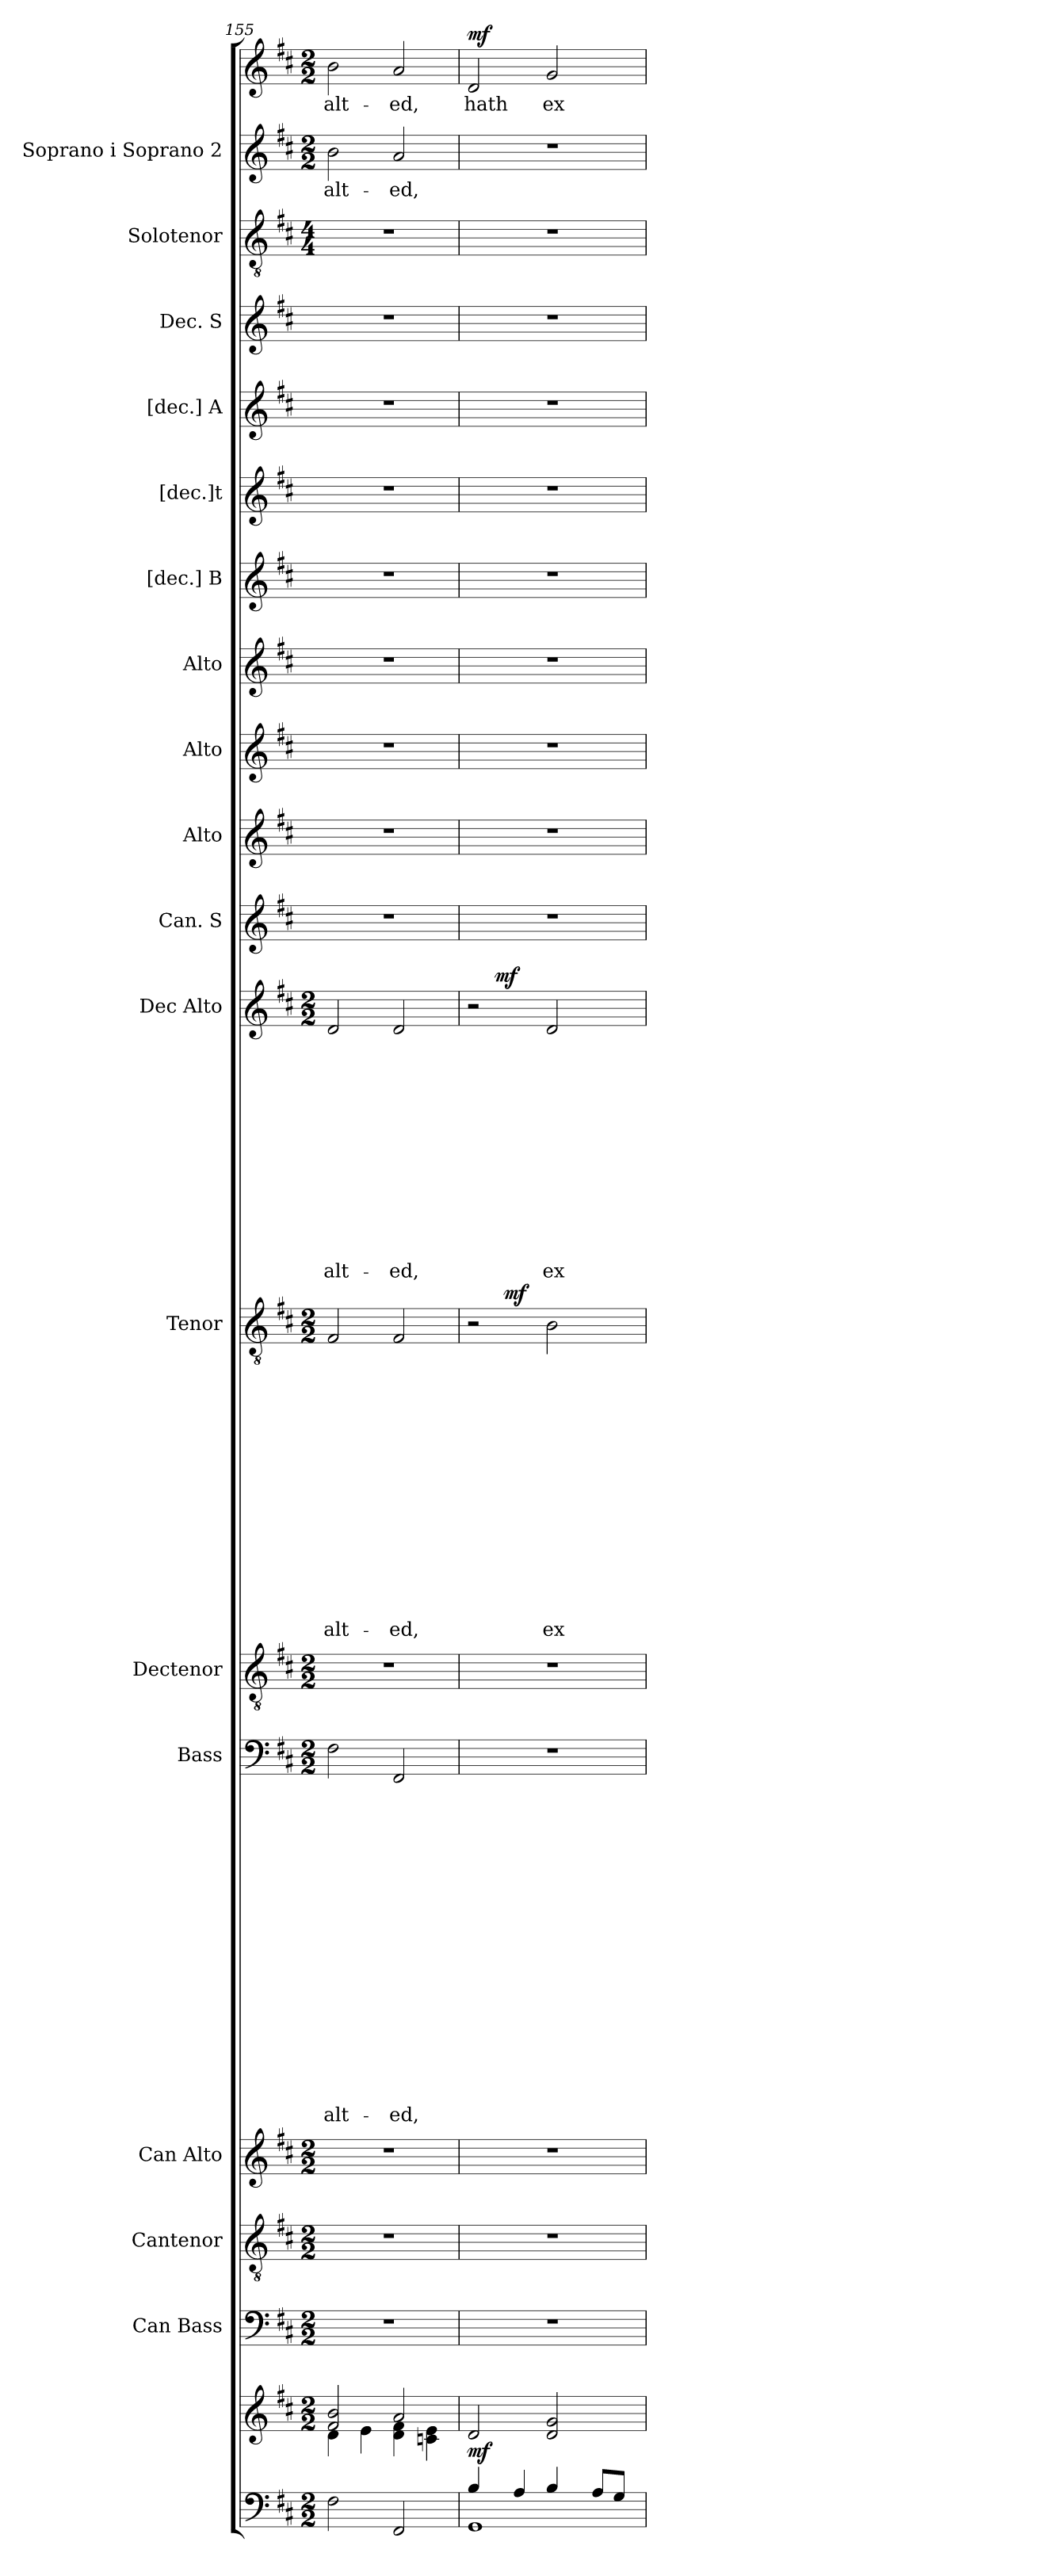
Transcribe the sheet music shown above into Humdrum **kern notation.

**kern	**kern	**dynam	**kern	**kern	**kern	**kern	**text	**text	**text	**text	**text	**text	**text	**text	**text	**text	**text	**text	**text	**text	**text	**text	**text	**text	**kern	**kern	**text	**text	**text	**text	**text	**text	**text	**text	**text	**text	**text	**text	**text	**text	**text	**dynam	**kern	**text	**text	**text	**text	**text	**text	**text	**text	**text	**text	**text	**text	**text	**dynam	**kern	**kern	**kern	**kern	**kern	**kern	**kern	**kern	**kern	**kern	**text	**kern	**text	**dynam
*part19	*part18	*part18	*part17	*part16	*part15	*part14	*part14	*part14	*part14	*part14	*part14	*part14	*part14	*part14	*part14	*part14	*part14	*part14	*part14	*part14	*part14	*part14	*part14	*part14	*part13	*part12	*part12	*part12	*part12	*part12	*part12	*part12	*part12	*part12	*part12	*part12	*part12	*part12	*part12	*part12	*part12	*part12	*part11	*part11	*part11	*part11	*part11	*part11	*part11	*part11	*part11	*part11	*part11	*part11	*part11	*part11	*part11	*part10	*part9	*part8	*part7	*part6	*part5	*part4	*part3	*part2	*part1	*part1	*part1	*part1	*part1
*staff20	*staff19	*staff19	*staff18	*staff17	*staff16	*staff15	*staff15	*staff15	*staff15	*staff15	*staff15	*staff15	*staff15	*staff15	*staff15	*staff15	*staff15	*staff15	*staff15	*staff15	*staff15	*staff15	*staff15	*staff15	*staff14	*staff13	*staff13	*staff13	*staff13	*staff13	*staff13	*staff13	*staff13	*staff13	*staff13	*staff13	*staff13	*staff13	*staff13	*staff13	*staff13	*staff13	*staff12	*staff12	*staff12	*staff12	*staff12	*staff12	*staff12	*staff12	*staff12	*staff12	*staff12	*staff12	*staff12	*staff12	*staff12	*staff11	*staff10	*staff9	*staff8	*staff7	*staff6	*staff5	*staff4	*staff3	*staff2	*staff2	*staff1	*staff1	*staff1/2
*	*	*	*I"Can Bass	*I"Cantenor	*I"Can Alto	*I"Bass	*	*	*	*	*	*	*	*	*	*	*	*	*	*	*	*	*	*	*I"Dectenor	*I"Tenor	*	*	*	*	*	*	*	*	*	*	*	*	*	*	*	*	*I"Dec Alto	*	*	*	*	*	*	*	*	*	*	*	*	*	*	*I"Can. S	*I"Alto	*I"Alto	*I"Alto	*I"[dec.] B	*I"[dec.]t	*I"[dec.] A	*I"Dec. S	*I"Solotenor	*I"Soprano i Soprano 2	*	*	*	*
*	*	*	*	*	*I'Can Alto	*I'Bass	*	*	*	*	*	*	*	*	*	*	*	*	*	*	*	*	*	*	*I'Dectenor	*	*	*	*	*	*	*	*	*	*	*	*	*	*	*	*	*	*I'Dec Alto	*	*	*	*	*	*	*	*	*	*	*	*	*	*	*	*	*	*	*	*	*	*	*	*I'Si	*	*	*	*
*clefF4	*clefG2	*	*clefF4	*clefGv2	*clefG2	*clefF4	*	*	*	*	*	*	*	*	*	*	*	*	*	*	*	*	*	*	*clefGv2	*clefGv2	*	*	*	*	*	*	*	*	*	*	*	*	*	*	*	*	*clefG2	*	*	*	*	*	*	*	*	*	*	*	*	*	*	*clefG2	*clefG2	*clefG2	*clefG2	*clefG2	*clefG2	*clefG2	*clefG2	*clefGv2	*clefG2	*	*clefG2	*	*
*k[f#c#]	*k[f#c#]	*	*k[f#c#]	*k[f#c#]	*k[f#c#]	*k[f#c#]	*	*	*	*	*	*	*	*	*	*	*	*	*	*	*	*	*	*	*k[f#c#]	*k[f#c#]	*	*	*	*	*	*	*	*	*	*	*	*	*	*	*	*	*k[f#c#]	*	*	*	*	*	*	*	*	*	*	*	*	*	*	*k[f#c#]	*k[f#c#]	*k[f#c#]	*k[f#c#]	*k[f#c#]	*k[f#c#]	*k[f#c#]	*k[f#c#]	*k[f#c#]	*k[f#c#]	*	*k[f#c#]	*	*
*D:	*D:	*	*D:	*D:	*D:	*D:	*	*	*	*	*	*	*	*	*	*	*	*	*	*	*	*	*	*	*D:	*D:	*	*	*	*	*	*	*	*	*	*	*	*	*	*	*	*	*D:	*	*	*	*	*	*	*	*	*	*	*	*	*	*	*D:	*D:	*D:	*D:	*D:	*D:	*D:	*D:	*D:	*D:	*	*D:	*	*
*M2/2	*M2/2	*	*M2/2	*M2/2	*M2/2	*M2/2	*	*	*	*	*	*	*	*	*	*	*	*	*	*	*	*	*	*	*M2/2	*M2/2	*	*	*	*	*	*	*	*	*	*	*	*	*	*	*	*	*M2/2	*	*	*	*	*	*	*	*	*	*	*	*	*	*	*	*	*	*	*	*	*	*	*M4/4	*M2/2	*	*M2/2	*	*
=155	=155	=155	=155	=155	=155	=155	=155	=155	=155	=155	=155	=155	=155	=155	=155	=155	=155	=155	=155	=155	=155	=155	=155	=155	=155	=155	=155	=155	=155	=155	=155	=155	=155	=155	=155	=155	=155	=155	=155	=155	=155	=155	=155	=155	=155	=155	=155	=155	=155	=155	=155	=155	=155	=155	=155	=155	=155	=155	=155	=155	=155	=155	=155	=155	=155	=155	=155	=155	=155	=155	=155
*	*^	*	*	*	*	*	*	*	*	*	*	*	*	*	*	*	*	*	*	*	*	*	*	*	*	*	*	*	*	*	*	*	*	*	*	*	*	*	*	*	*	*	*	*	*	*	*	*	*	*	*	*	*	*	*	*	*	*	*	*	*	*	*	*	*	*	*	*	*	*	*
!	!	!	!	!	!	!	!	!	!	!	!	!	!	!	!	!	!	!	!	!	!	!	!	!	!LO:LY:b	!	!	!	!	!	!	!	!	!	!	!	!	!	!	!	!	!LO:LY:b	!	!	!	!	!	!	!	!	!	!	!	!	!	!	!LO:LY:b	!	!	!	!	!	!	!	!	!	!	!	!LO:LY:b	!	!LO:LY:b	!
2F#\	2f#/ 2b/	4d\	.	1r	1r	1r	2F#\	.	.	.	.	.	.	.	.	.	.	.	.	.	.	.	.	.	-alt-	1r	2F#/	.	.	.	.	.	.	.	.	.	.	.	.	.	.	-alt-	.	2d/	.	.	.	.	.	.	.	.	.	.	.	.	-alt-	.	1r	1r	1r	1r	1r	1r	1r	1r	1r	2b\	alt-	2b\	-alt-	.
.	.	4e\	.	.	.	.	.	.	.	.	.	.	.	.	.	.	.	.	.	.	.	.	.	.	.	.	.	.	.	.	.	.	.	.	.	.	.	.	.	.	.	.	.	.	.	.	.	.	.	.	.	.	.	.	.	.	.	.	.	.	.	.	.	.	.	.	.	.	.	.	.	.
!	!	!	!	!	!	!	!	!	!	!	!	!	!	!	!	!	!	!	!	!	!	!	!	!	!LO:LY:b	!	!	!	!	!	!	!	!	!	!	!	!	!	!	!	!	!LO:LY:b	!	!	!	!	!	!	!	!	!	!	!	!	!	!	!LO:LY:b	!	!	!	!	!	!	!	!	!	!	!	!LO:LY:b	!	!LO:LY:b	!
2FF#/	2a/	4d\ 4f#\	.	.	.	.	2FF#/	.	.	.	.	.	.	.	.	.	.	.	.	.	.	.	.	.	-ed,	.	2F#/	.	.	.	.	.	.	.	.	.	.	.	.	.	.	-ed,	.	2d/	.	.	.	.	.	.	.	.	.	.	.	.	-ed,	.	.	.	.	.	.	.	.	.	.	2a/	-ed,	2a/	-ed,	.
.	.	4cn\ 4e\	.	.	.	.	.	.	.	.	.	.	.	.	.	.	.	.	.	.	.	.	.	.	.	.	.	.	.	.	.	.	.	.	.	.	.	.	.	.	.	.	.	.	.	.	.	.	.	.	.	.	.	.	.	.	.	.	.	.	.	.	.	.	.	.	.	.	.	.	.	.
=156	=156	=156	=156	=156	=156	=156	=156	=156	=156	=156	=156	=156	=156	=156	=156	=156	=156	=156	=156	=156	=156	=156	=156	=156	=156	=156	=156	=156	=156	=156	=156	=156	=156	=156	=156	=156	=156	=156	=156	=156	=156	=156	=156	=156	=156	=156	=156	=156	=156	=156	=156	=156	=156	=156	=156	=156	=156	=156	=156	=156	=156	=156	=156	=156	=156	=156	=156	=156	=156	=156	=156	=156
*^	*	*	*	*	*	*	*	*	*	*	*	*	*	*	*	*	*	*	*	*	*	*	*	*	*	*	*	*	*	*	*	*	*	*	*	*	*	*	*	*	*	*	*	*	*	*	*	*	*	*	*	*	*	*	*	*	*	*	*	*	*	*	*	*	*	*	*	*	*	*	*	*
!	!	!	!	!LO:DY:b	!	!	!	!	!	!	!	!	!	!	!	!	!	!	!	!	!	!	!	!	!	!	!	!	!	!	!	!	!	!	!	!	!	!	!	!	!	!	!	!	!	!	!	!	!	!	!	!	!	!	!	!	!	!	!	!	!	!	!	!	!	!	!	!	!	!	!	!LO:LY:b	!LO:DY:a
*	*	*v	*v	*	*	*	*	*	*	*	*	*	*	*	*	*	*	*	*	*	*	*	*	*	*	*	*	*^	*	*	*	*	*	*	*	*	*	*	*	*	*	*	*	*	*^	*	*	*	*	*	*	*	*	*	*	*	*	*	*	*	*	*	*	*	*	*	*	*	*	*	*	*	*
4B/	1GG	2d/	mf	1r	1r	1r	1r	.	.	.	.	.	.	.	.	.	.	.	.	.	.	.	.	.	.	1r	2r	8..ryy	.	.	.	.	.	.	.	.	.	.	.	.	.	.	.	.	2r	8.ryy	.	.	.	.	.	.	.	.	.	.	.	.	.	.	1r	1r	1r	1r	1r	1r	1r	1r	1r	1r	.	2d/	hath	mf
!	!	!	!	!	!	!	!	!	!	!	!	!	!	!	!	!	!	!	!	!	!	!	!	!	!	!	!	!	!	!	!	!	!	!	!	!	!	!	!	!	!	!	!	!	!	!	!	!	!	!	!	!	!	!	!	!	!	!	!	!LO:DY:b	!	!	!	!	!	!	!	!	!	!	!	!	!	!
.	.	.	.	.	.	.	.	.	.	.	.	.	.	.	.	.	.	.	.	.	.	.	.	.	.	.	.	.	.	.	.	.	.	.	.	.	.	.	.	.	.	.	.	.	.	2ryy	.	.	.	.	.	.	.	.	.	.	.	.	.	mf	.	.	.	.	.	.	.	.	.	.	.	.	.	.
!	!	!	!	!	!	!	!	!	!	!	!	!	!	!	!	!	!	!	!	!	!	!	!	!	!	!	!	!	!	!	!	!	!	!	!	!	!	!	!	!	!	!	!	!LO:DY:b	!	!	!	!	!	!	!	!	!	!	!	!	!	!	!	!	!	!	!	!	!	!	!	!	!	!	!	!	!	!
.	.	.	.	.	.	.	.	.	.	.	.	.	.	.	.	.	.	.	.	.	.	.	.	.	.	.	.	2ryy	.	.	.	.	.	.	.	.	.	.	.	.	.	.	.	mf	.	.	.	.	.	.	.	.	.	.	.	.	.	.	.	.	.	.	.	.	.	.	.	.	.	.	.	.	.	.
4A/	.	.	.	.	.	.	.	.	.	.	.	.	.	.	.	.	.	.	.	.	.	.	.	.	.	.	.	.	.	.	.	.	.	.	.	.	.	.	.	.	.	.	.	.	.	.	.	.	.	.	.	.	.	.	.	.	.	.	.	.	.	.	.	.	.	.	.	.	.	.	.	.	.	.
!	!	!	!	!	!	!	!	!	!	!	!	!	!	!	!	!	!	!	!	!	!	!	!	!	!	!	!	!	!	!	!	!	!	!	!	!	!	!	!	!	!	!	!LO:LY:b	!	!	!	!	!	!	!	!	!	!	!	!	!	!	!	!LO:LY:b	!	!	!	!	!	!	!	!	!	!	!	!	!	!LO:LY:b	!
4B/	.	2d/ 2g/	.	.	.	.	.	.	.	.	.	.	.	.	.	.	.	.	.	.	.	.	.	.	.	.	2B\	.	.	.	.	.	.	.	.	.	.	.	.	.	.	.	ex-	.	2d/	.	.	.	.	.	.	.	.	.	.	.	.	.	ex-	.	.	.	.	.	.	.	.	.	.	.	.	2g/	ex-	.
.	.	.	.	.	.	.	.	.	.	.	.	.	.	.	.	.	.	.	.	.	.	.	.	.	.	.	.	.	.	.	.	.	.	.	.	.	.	.	.	.	.	.	.	.	.	4ryy	.	.	.	.	.	.	.	.	.	.	.	.	.	.	.	.	.	.	.	.	.	.	.	.	.	.	.	.
.	.	.	.	.	.	.	.	.	.	.	.	.	.	.	.	.	.	.	.	.	.	.	.	.	.	.	.	4ryy	.	.	.	.	.	.	.	.	.	.	.	.	.	.	.	.	.	.	.	.	.	.	.	.	.	.	.	.	.	.	.	.	.	.	.	.	.	.	.	.	.	.	.	.	.	.
8A/L	.	.	.	.	.	.	.	.	.	.	.	.	.	.	.	.	.	.	.	.	.	.	.	.	.	.	.	.	.	.	.	.	.	.	.	.	.	.	.	.	.	.	.	.	.	.	.	.	.	.	.	.	.	.	.	.	.	.	.	.	.	.	.	.	.	.	.	.	.	.	.	.	.	.
8G/J	.	.	.	.	.	.	.	.	.	.	.	.	.	.	.	.	.	.	.	.	.	.	.	.	.	.	.	.	.	.	.	.	.	.	.	.	.	.	.	.	.	.	.	.	.	.	.	.	.	.	.	.	.	.	.	.	.	.	.	.	.	.	.	.	.	.	.	.	.	.	.	.	.	.
.	.	.	.	.	.	.	.	.	.	.	.	.	.	.	.	.	.	.	.	.	.	.	.	.	.	.	.	.	.	.	.	.	.	.	.	.	.	.	.	.	.	.	.	.	.	16ryy	.	.	.	.	.	.	.	.	.	.	.	.	.	.	.	.	.	.	.	.	.	.	.	.	.	.	.	.
.	.	.	.	.	.	.	.	.	.	.	.	.	.	.	.	.	.	.	.	.	.	.	.	.	.	.	.	32ryy	.	.	.	.	.	.	.	.	.	.	.	.	.	.	.	.	.	.	.	.	.	.	.	.	.	.	.	.	.	.	.	.	.	.	.	.	.	.	.	.	.	.	.	.	.	.
*	*	*	*	*	*	*	*	*	*	*	*	*	*	*	*	*	*	*	*	*	*	*	*	*	*	*	*v	*v	*	*	*	*	*	*	*	*	*	*	*	*	*	*	*	*	*	*	*	*	*	*	*	*	*	*	*	*	*	*	*	*	*	*	*	*	*	*	*	*	*	*	*	*	*	*
*v	*v	*	*	*	*	*	*	*	*	*	*	*	*	*	*	*	*	*	*	*	*	*	*	*	*	*	*	*	*	*	*	*	*	*	*	*	*	*	*	*	*	*	*	*v	*v	*	*	*	*	*	*	*	*	*	*	*	*	*	*	*	*	*	*	*	*	*	*	*	*	*	*	*	*
=	=	=	=	=	=	=	=	=	=	=	=	=	=	=	=	=	=	=	=	=	=	=	=	=	=	=	=	=	=	=	=	=	=	=	=	=	=	=	=	=	=	=	=	=	=	=	=	=	=	=	=	=	=	=	=	=	=	=	=	=	=	=	=	=	=	=	=	=	=	=	=
*-	*-	*-	*-	*-	*-	*-	*-	*-	*-	*-	*-	*-	*-	*-	*-	*-	*-	*-	*-	*-	*-	*-	*-	*-	*-	*-	*-	*-	*-	*-	*-	*-	*-	*-	*-	*-	*-	*-	*-	*-	*-	*-	*-	*-	*-	*-	*-	*-	*-	*-	*-	*-	*-	*-	*-	*-	*-	*-	*-	*-	*-	*-	*-	*-	*-	*-	*-	*-	*-	*-	*-
